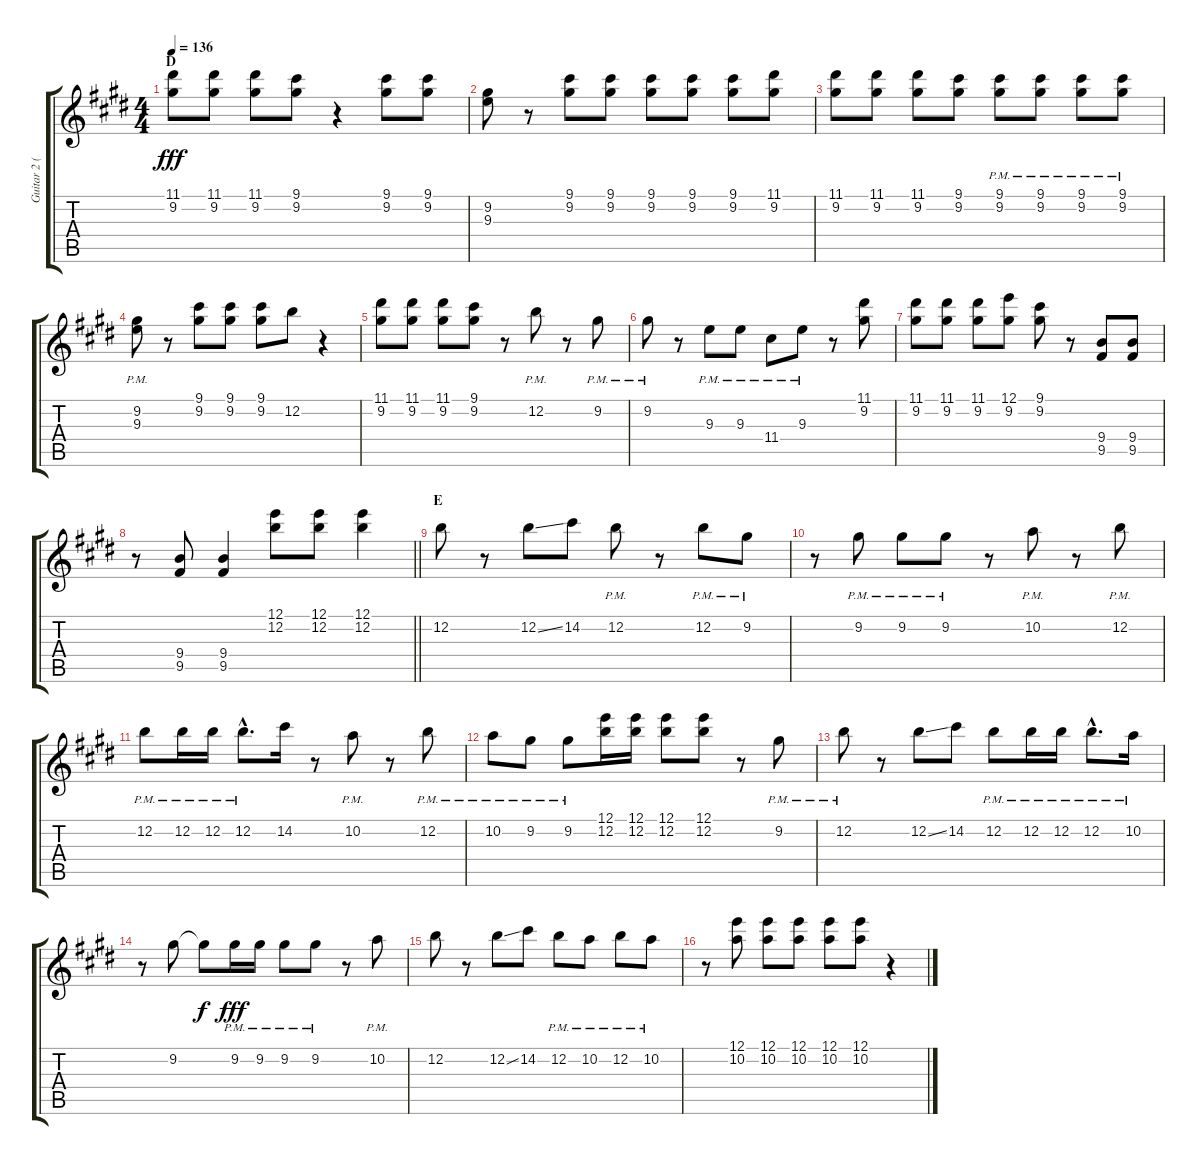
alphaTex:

\track ("Guitar 2 (MK)" "Guitar 2 (") {instrument electricguitarclean}
\staff {score tabs}
\tuning (E4 B3 G3 D3 A2 E2) {hide}
\ts (4 4)
\section ("" "D")
\tempo 136
\clef g2
\ks e
(11.1 9.2).8{dy fff} (11.1 9.2).8 (11.1 9.2).8 (9.1 9.2).8 r.4 (9.1 9.2).8 (9.1 9.2).8 |
(9.2 9.3).8 r.8 (9.1 9.2).8 (9.1 9.2).8 (9.1 9.2).8 (9.1 9.2).8 (9.1 9.2).8 (11.1 9.2).8 |
(11.1 9.2).8 (11.1 9.2).8 (11.1 9.2).8 (9.1 9.2).8 (9.1{pm} 9.2{pm}).8 (9.1{pm} 9.2{pm}).8 (9.1{pm} 9.2{pm}).8 (9.1{pm} 9.2{pm}).8 |
(9.2{pm} 9.3{pm}).8 r.8 (9.1 9.2).8 (9.1 9.2).8 (9.1 9.2).8 12.2.8 r.4 |
(11.1 9.2).8 (11.1 9.2).8 (11.1 9.2).8 (9.1 9.2).8 r.8 12.2{pm}.8 r.8 9.2{pm}.8 |
9.2{pm}.8 r.8 9.3{pm}.8 9.3{pm}.8 11.4{pm}.8 9.3{pm}.8 r.8 (11.1 9.2).8 |
(11.1 9.2).8 (11.1 9.2).8 (11.1 9.2).8 (12.1 9.2).8 (9.1 9.2).8 r.8 (9.4 9.5).8 (9.4 9.5).8 |
\barLineRight lightlight
r.8 (9.4 9.5).8 (9.4 9.5).4 (12.1 12.2).8 (12.1 12.2).8 (12.1 12.2).4 |
\section ("" "E")
12.2.8 r.8 12.2{ss}.8 14.2.8 12.2{pm}.8 r.8 12.2{pm}.8 9.2{pm}.8 |
r.8 9.2{pm}.8 9.2{pm}.8 9.2{pm}.8 r.8 10.2{pm}.8 r.8 12.2{pm}.8 |
12.2{pm}.8 12.2{pm}.16 12.2{pm}.16 12.2{hac pm}.8{d} 14.2.16 r.8 10.2{pm}.8 r.8 12.2{pm}.8 |
10.2{pm}.8 9.2{pm}.8 9.2{pm}.8 (12.1 12.2).16 (12.1 12.2).16 (12.1 12.2).8 (12.1 12.2).8 r.8 9.2{pm}.8 |
12.2{pm}.8 r.8 12.2{ss}.8 14.2.8 12.2{pm}.8 12.2{pm}.16 12.2{pm}.16 12.2{hac pm}.8{d} 10.2{pm}.16 |
r.8 9.2.8 9.2{t}.8{dy f} 9.2{pm}.16{dy fff} 9.2{pm}.16 9.2{pm}.8 9.2{pm}.8 r.8 10.2{pm}.8 |
12.2.8 r.8 12.2{ss}.8 14.2.8 12.2{pm}.8 10.2{pm}.8 12.2{pm}.8 10.2{pm}.8 |
r.8 (12.1 10.2).8 (12.1 10.2).8 (12.1 10.2).8 (12.1 10.2).8 (12.1 10.2).8 r.4
